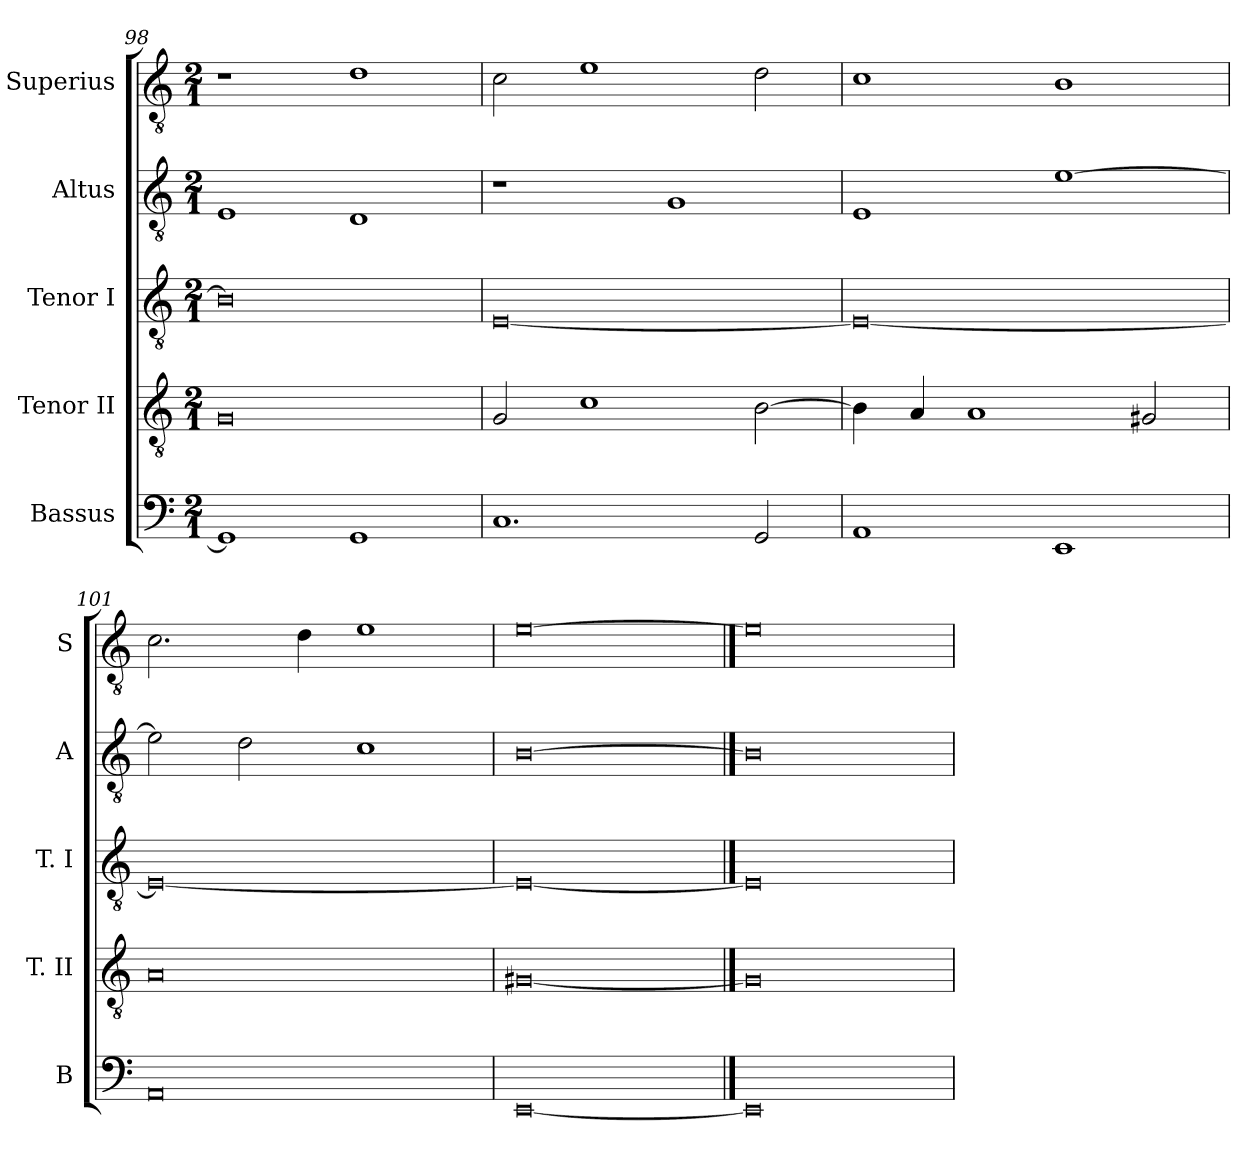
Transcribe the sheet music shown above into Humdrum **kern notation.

**kern	**kern	**kern	**kern	**kern
*part5	*part4	*part3	*part2	*part1
*staff5	*staff4	*staff3	*staff2	*staff1
*I"Bassus	*I"Tenor II	*I"Tenor I	*I"Altus	*I"Superius
*I'B	*I'T. II	*I'T. I	*I'A	*I'S
*clefF4	*clefGv2	*clefGv2	*clefGv2	*clefGv2
*k[]	*k[]	*k[]	*k[]	*k[]
*C:	*C:	*C:	*C:	*C:
*M2/1	*M2/1	*M2/1	*M2/1	*M2/1
=98	=98	=98	=98	=98
1GG]	0G	0B]	1E	1r
1GG	.	.	1D	1d
=99	=99	=99	=99	=99
1.C	2G	[0E	1r	2c
.	1c	.	.	1e
.	.	.	1G	.
2GG	[2B	.	.	2d
=100	=100	=100	=100	=100
1AA	4B]	0E_	1E	1c
.	4A	.	.	.
.	1A	.	.	.
1EE	.	.	[1e	1B
.	2G#X	.	.	.
=101	=101	=101	=101	=101
0AA	0A	0E_	2e]	2.c
.	.	.	2d	.
.	.	.	.	4d
.	.	.	1c	1e
=102	=102	=102	=102	=102
[0EE	[0G#X	0E_	[0B	[0e
==103	==103	==103	==103	==103
0EE]	0G#]	0E]	0B]	0e]
=	=	=	=	=
*-	*-	*-	*-	*-
